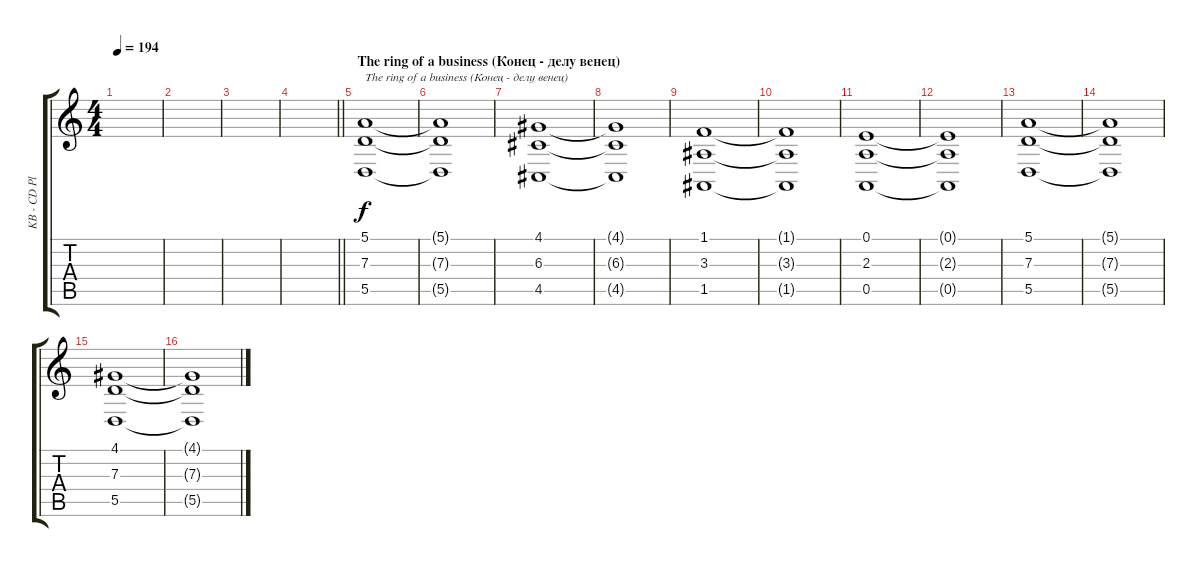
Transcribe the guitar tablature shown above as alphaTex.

\track ("KB - CD Player" "KB - CD Pl") {instrument synthstrings1}
\staff {score tabs}
\tuning (E4 B3 G3 D3 A2 E2) {hide}
\ts (4 4)
\tempo 194
\clef g2
\ks c
|
|
|
\barLineRight lightlight
|
\section ("" "The ring of a business (Конец - делу венец)")
(5.1 7.3 5.5).1{txt "The ring of a business (Конец - делу венец)"} |
(5.1{t} 7.3{t} 5.5{t}).1 |
(4.1 6.3 4.5).1 |
(4.1{t} 6.3{t} 4.5{t}).1 |
(1.1 3.3 1.5).1 |
(1.1{t} 3.3{t} 1.5{t}).1 |
(0.1 2.3 0.5).1 |
(0.1{t} 2.3{t} 0.5{t}).1 |
(5.1 7.3 5.5).1 |
(5.1{t} 7.3{t} 5.5{t}).1 |
(4.1 7.3 5.5).1 |
(4.1{t} 7.3{t} 5.5{t}).1
